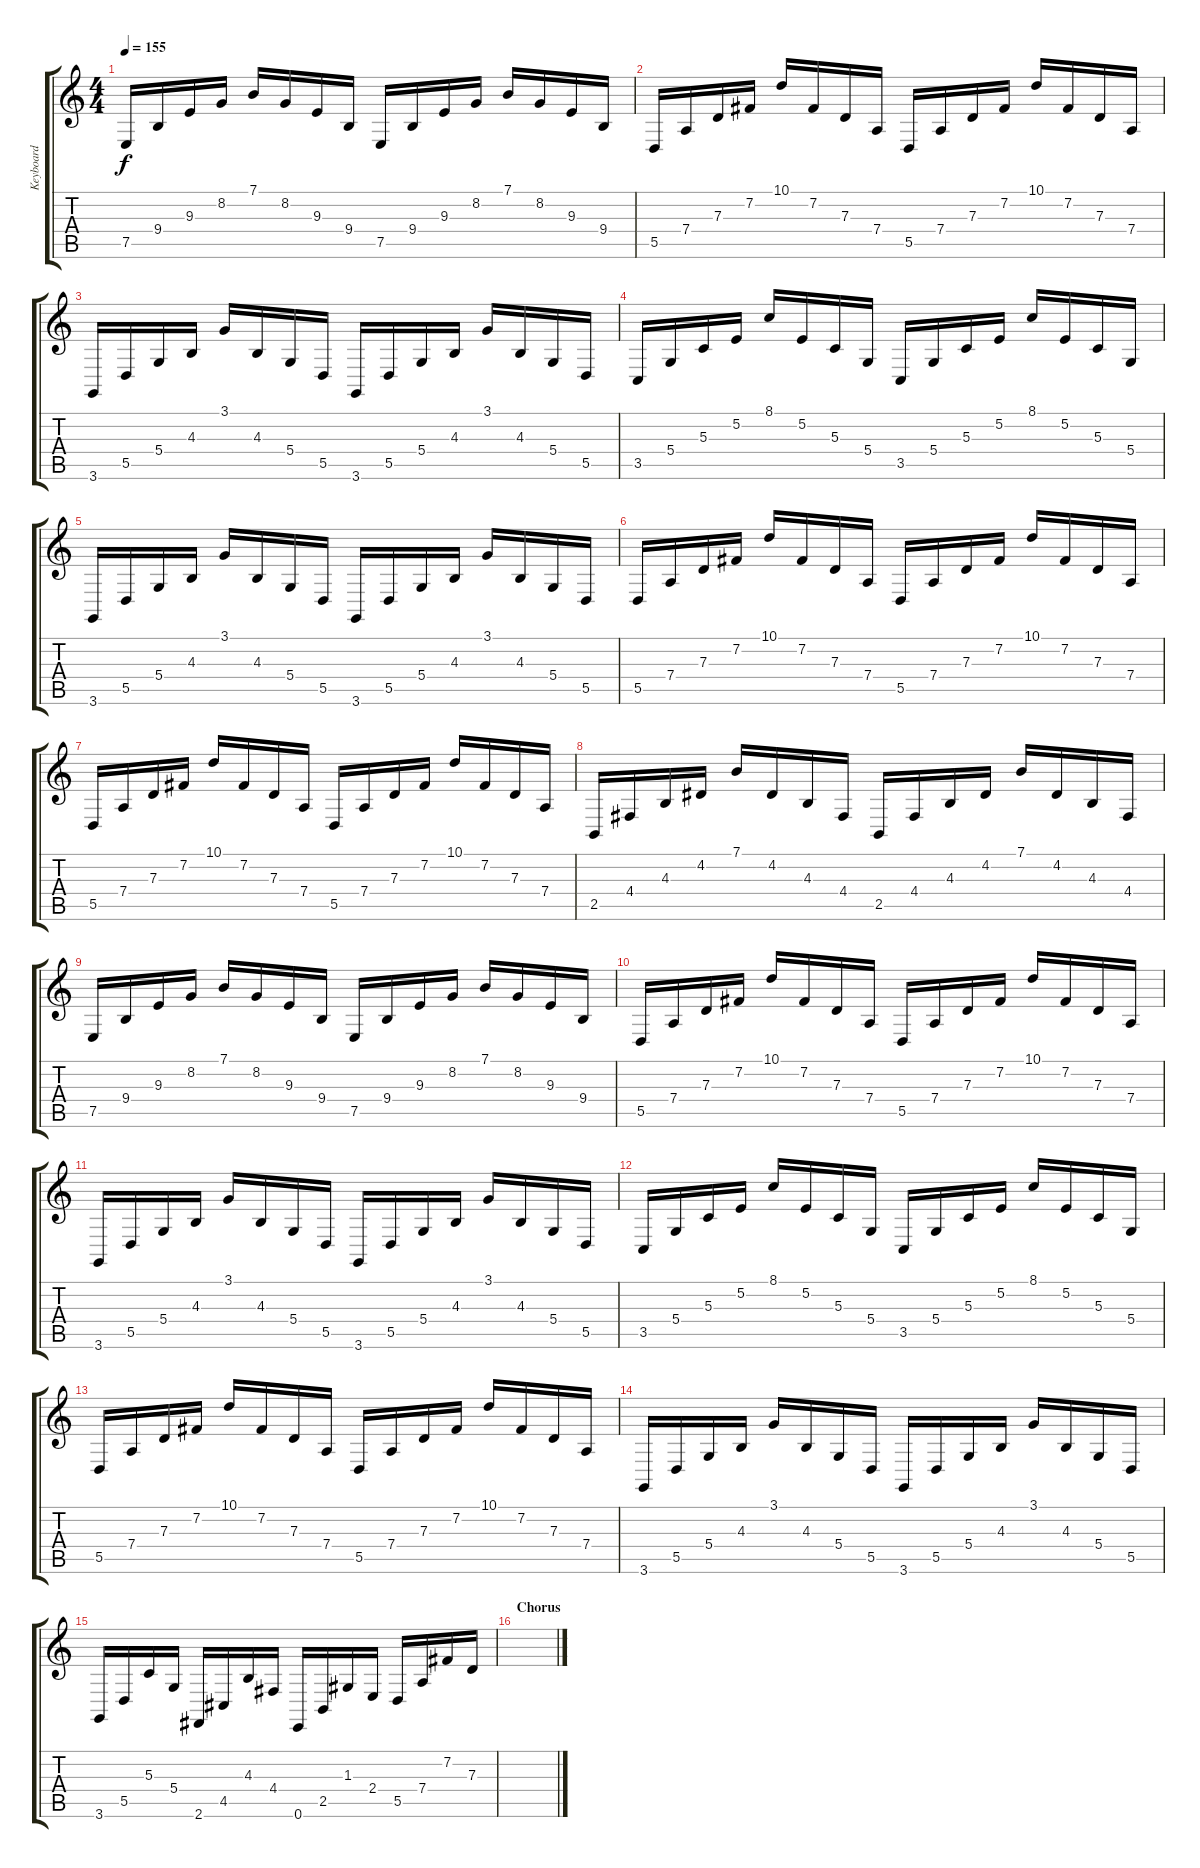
\track ("Keyboard" "Keyboard") {instrument lead2sawtooth}
\staff {score tabs}
\tuning (E4 B3 G3 D3 A2 E2) {hide}
\ts (4 4)
\tempo 155
\clef g2
\ks c
7.5.16{dy f} 9.4.16 9.3.16 8.2.16 7.1.16 8.2.16 9.3.16 9.4.16 7.5.16 9.4.16 9.3.16 8.2.16 7.1.16 8.2.16 9.3.16 9.4.16 |
5.5.16 7.4.16 7.3.16 7.2.16 10.1.16 7.2.16 7.3.16 7.4.16 5.5.16 7.4.16 7.3.16 7.2.16 10.1.16 7.2.16 7.3.16 7.4.16 |
3.6.16 5.5.16 5.4.16 4.3.16 3.1.16 4.3.16 5.4.16 5.5.16 3.6.16 5.5.16 5.4.16 4.3.16 3.1.16 4.3.16 5.4.16 5.5.16 |
3.5.16 5.4.16 5.3.16 5.2.16 8.1.16 5.2.16 5.3.16 5.4.16 3.5.16 5.4.16 5.3.16 5.2.16 8.1.16 5.2.16 5.3.16 5.4.16 |
3.6.16 5.5.16 5.4.16 4.3.16 3.1.16 4.3.16 5.4.16 5.5.16 3.6.16 5.5.16 5.4.16 4.3.16 3.1.16 4.3.16 5.4.16 5.5.16 |
5.5.16 7.4.16 7.3.16 7.2.16 10.1.16 7.2.16 7.3.16 7.4.16 5.5.16 7.4.16 7.3.16 7.2.16 10.1.16 7.2.16 7.3.16 7.4.16 |
5.5.16 7.4.16 7.3.16 7.2.16 10.1.16 7.2.16 7.3.16 7.4.16 5.5.16 7.4.16 7.3.16 7.2.16 10.1.16 7.2.16 7.3.16 7.4.16 |
2.5.16 4.4.16 4.3.16 4.2.16 7.1.16 4.2.16 4.3.16 4.4.16 2.5.16 4.4.16 4.3.16 4.2.16 7.1.16 4.2.16 4.3.16 4.4.16 |
7.5.16 9.4.16 9.3.16 8.2.16 7.1.16 8.2.16 9.3.16 9.4.16 7.5.16 9.4.16 9.3.16 8.2.16 7.1.16 8.2.16 9.3.16 9.4.16 |
5.5.16 7.4.16 7.3.16 7.2.16 10.1.16 7.2.16 7.3.16 7.4.16 5.5.16 7.4.16 7.3.16 7.2.16 10.1.16 7.2.16 7.3.16 7.4.16 |
3.6.16 5.5.16 5.4.16 4.3.16 3.1.16 4.3.16 5.4.16 5.5.16 3.6.16 5.5.16 5.4.16 4.3.16 3.1.16 4.3.16 5.4.16 5.5.16 |
3.5.16 5.4.16 5.3.16 5.2.16 8.1.16 5.2.16 5.3.16 5.4.16 3.5.16 5.4.16 5.3.16 5.2.16 8.1.16 5.2.16 5.3.16 5.4.16 |
5.5.16 7.4.16 7.3.16 7.2.16 10.1.16 7.2.16 7.3.16 7.4.16 5.5.16 7.4.16 7.3.16 7.2.16 10.1.16 7.2.16 7.3.16 7.4.16 |
3.6.16 5.5.16 5.4.16 4.3.16 3.1.16 4.3.16 5.4.16 5.5.16 3.6.16 5.5.16 5.4.16 4.3.16 3.1.16 4.3.16 5.4.16 5.5.16 |
3.6.16 5.5.16 5.3.16 5.4.16 2.6.16 4.5.16 4.3.16 4.4.16 0.6.16 2.5.16 1.3.16 2.4.16 5.5.16 7.4.16 7.2.16 7.3.16 |
\section ("" "Chorus")
